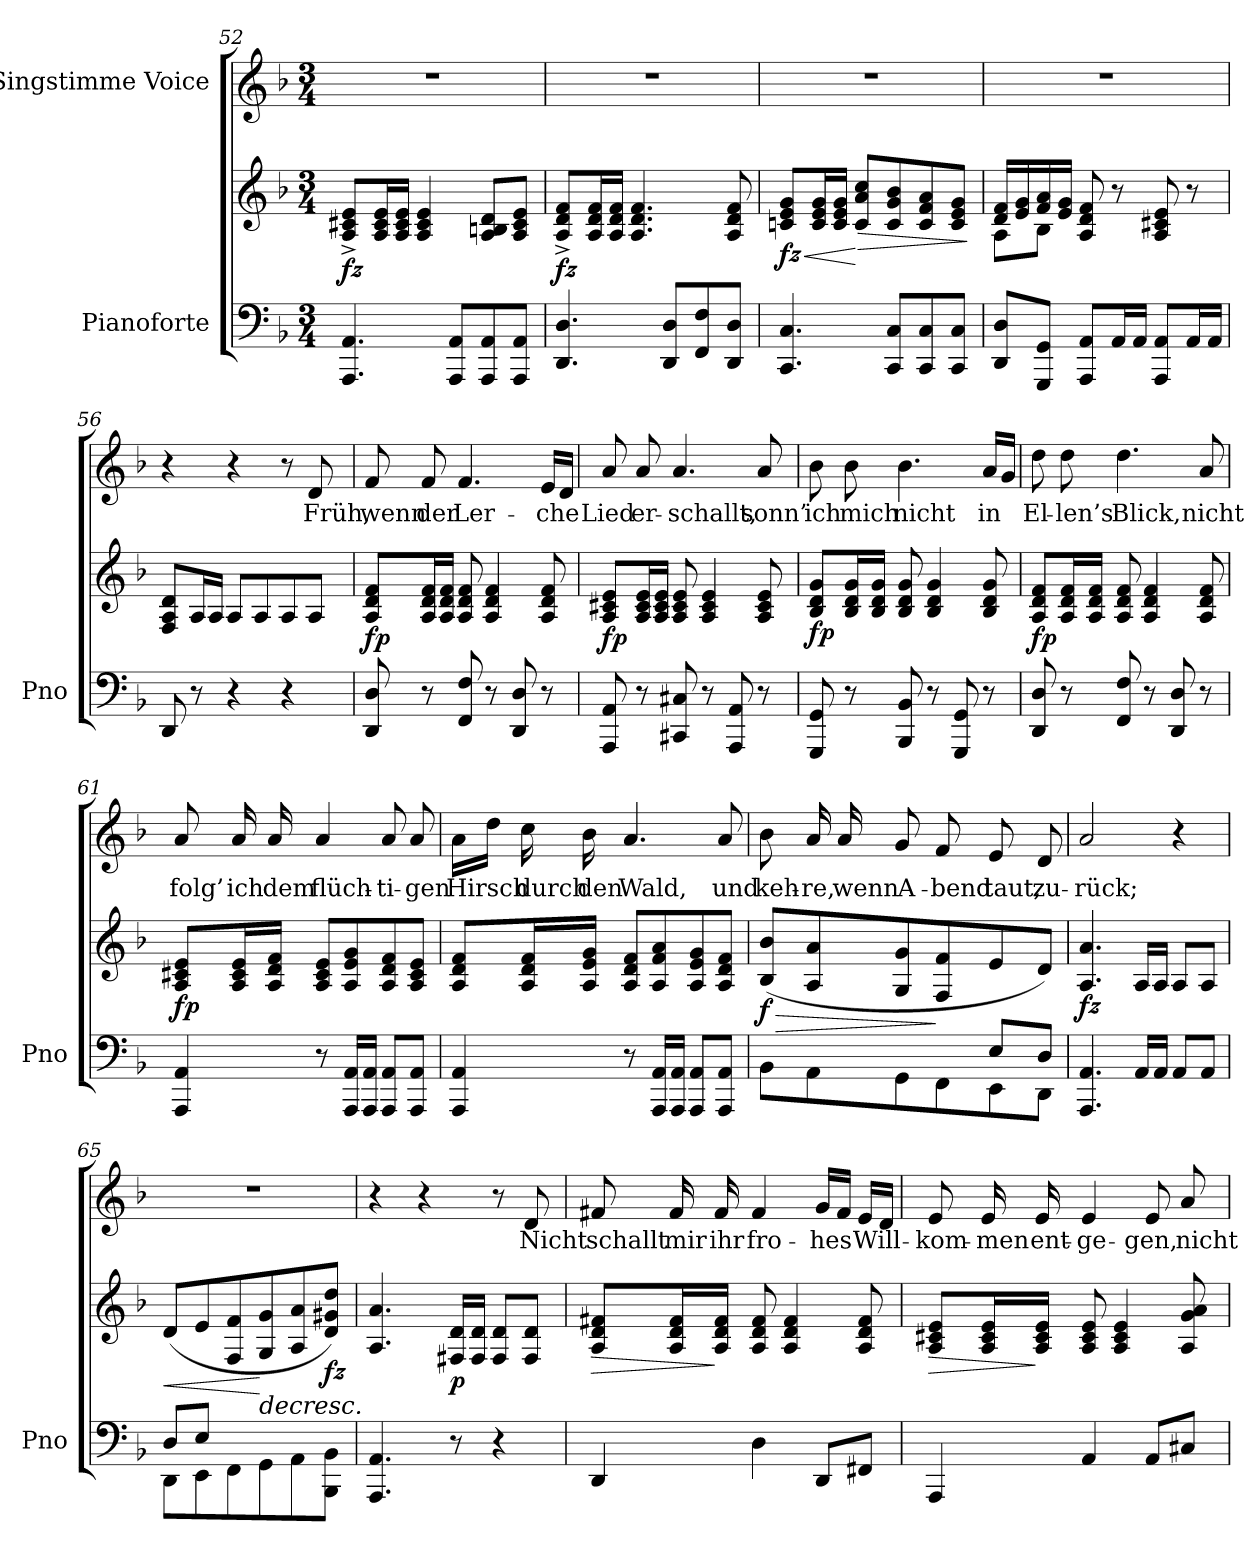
**kern	**kern	**dynam	**kern	**text
*part2	*part2	*part2	*part1	*part1
*staff3	*staff2	*staff2/3	*staff1	*staff1
*I"Pianoforte	*	*	*I"Singstimme Voice	*
*I'Pno	*	*	*	*
*clefF4	*clefG2	*	*clefG2	*
*k[b-]	*k[b-]	*	*k[b-]	*
*M3/4	*M3/4	*	*M3/4	*
=52	=52	=52	=52	=52
!	!	!LO:DY:b	!	!
4.AAA/ 4.AA/	8A/^ 8c#X/^ 8e/^L	fz	2.r	.
.	16A/ 16c#/ 16e/L	.	.	.
.	16A/ 16c#/ 16e/JJ	.	.	.
.	4A/ 4c#/ 4e/	.	.	.
8AAA/ 8AA/L	.	.	.	.
8AAA/ 8AA/	8A/ 8Bn/ 8d/L	.	.	.
8AAA/ 8AA/J	8A/ 8c#/ 8e/J	.	.	.
=53	=53	=53	=53	=53
!	!	!LO:DY:b	!	!
4.DD/ 4.D/	8A/^ 8d/^ 8f/^L	fz	2.r	.
.	16A/ 16d/ 16f/L	.	.	.
.	16A/ 16d/ 16f/JJ	.	.	.
.	4.A/ 4.d/ 4.f/	.	.	.
8DD/ 8D/L	.	.	.	.
8FF/ 8F/	.	.	.	.
8DD/ 8D/J	8A/ 8d/ 8f/	.	.	.
=54	=54	=54	=54	=54
!	!	!LO:HP:b	!	!
!	!	!LO:DY:n=1:b	!	!
4.CC/ 4.C/	8cn/ 8e/ 8g/L	< fz	2.r	.
.	16c/ 16e/ 16g/L	.	.	.
.	16c/ 16e/ 16g/JJ	.	.	.
!	!	!LO:HP:n=1:b	!	!
.	8c/ 8a/ 8cc/L	[ >	.	.
8CC/ 8C/L	8c/ 8g/ 8b-/	.	.	.
8CC/ 8C/	8c/ 8f/ 8a/	.	.	.
8CC/ 8C/J	8c/ 8e/ 8g/J	.	.	.
.	.	]	.	.
=55	=55	=55	=55	=55
*	*^	*	*	*
8DD/ 8D/L	16d/ 16f/LL	8A\L	.	2.r	.
.	16e/ 16g/	.	.	.	.
8GGG/ 8GG/J	16f/ 16a/	8B-\J	.	.	.
.	16e/ 16g/JJ	.	.	.	.
8AAA/ 8AA/L	8A/ 8d/ 8f/	2ryy	.	.	.
16AA/L	8r	.	.	.	.
16AA/JJ	.	.	.	.	.
8AAA/ 8AA/L	8A/ 8c#X/ 8e/	.	.	.	.
16AA/L	8r	.	.	.	.
16AA/JJ	.	.	.	.	.
*	*v	*v	*	*	*
=56	=56	=56	=56	=56
8DD/	8F/ 8A/ 8d/L	.	4r	.
8r	16A/L	.	.	.
.	16A/JJ	.	.	.
4r	8A/L	.	4r	.
.	8A/	.	.	.
4r	8A/	.	8r	.
.	8A/J	.	8d/	Früh,
=57	=57	=57	=57	=57
!	!	!LO:DY:b	!	!
8DD/ 8D/	8A/ 8d/ 8f/L	fp	8f/	wenn
8r	16A/ 16d/ 16f/L	.	8f/	der
.	16A/ 16d/ 16f/JJ	.	.	.
8FF/ 8F/	8A/ 8d/ 8f/	.	4.f/	Ler-
8r	4A/ 4d/ 4f/	.	.	.
8DD/ 8D/	.	.	.	.
8r	8A/ 8d/ 8f/	.	16e/LL	-che
.	.	.	16d/JJ	.
=58	=58	=58	=58	=58
!	!	!LO:DY:b	!	!
8AAA/ 8AA/	8A/ 8c#X/ 8e/L	fp	8a/	Lied
8r	16A/ 16c#/ 16e/L	.	8a/	er-
.	16A/ 16c#/ 16e/JJ	.	.	.
8CC#X/ 8C#X/	8A/ 8c#/ 8e/	.	4.a/	-schallt,
8r	4A/ 4c#/ 4e/	.	.	.
8AAA/ 8AA/	.	.	.	.
8r	8A/ 8c#/ 8e/	.	8a/	sonn’
=59	=59	=59	=59	=59
!	!	!LO:DY:b	!	!
8GGG/ 8GG/	8B-/ 8d/ 8g/L	fp	8b-\	ich
8r	16B-/ 16d/ 16g/L	.	8b-\	mich
.	16B-/ 16d/ 16g/JJ	.	.	.
8BBB-/ 8BB-/	8B-/ 8d/ 8g/	.	4.b-\	nicht
8r	4B-/ 4d/ 4g/	.	.	.
8GGG/ 8GG/	.	.	.	.
8r	8B-/ 8d/ 8g/	.	16a/LL	in
.	.	.	16g/JJ	.
=60	=60	=60	=60	=60
!	!	!LO:DY:b	!	!
8DD/ 8D/	8A/ 8d/ 8f/L	fp	8dd\	El-
8r	16A/ 16d/ 16f/L	.	8dd\	-len’s
.	16A/ 16d/ 16f/JJ	.	.	.
8FF/ 8F/	8A/ 8d/ 8f/	.	4.dd\	Blick,
8r	4A/ 4d/ 4f/	.	.	.
8DD/ 8D/	.	.	.	.
8r	8A/ 8d/ 8f/	.	8a/	nicht
=61	=61	=61	=61	=61
!	!	!LO:DY:b	!	!
4AAA/ 4AA/	8A/ 8c#X/ 8e/L	fp	8a/	folg’
.	16A/ 16c#/ 16e/L	.	16a/	ich
.	16A/ 16d/ 16f/JJ	.	16a/	dem
8r	8A/ 8c#/ 8e/L	.	4a/	flüch-
16AAA/ 16AA/LL	8A/ 8e/ 8g/	.	.	.
16AAA/ 16AA/JJ	.	.	.	.
8AAA/ 8AA/L	8A/ 8d/ 8f/	.	8a/	-ti-
8AAA/ 8AA/J	8A/ 8c#/ 8e/J	.	8a/	-gen
=62	=62	=62	=62	=62
4AAA/ 4AA/	8A/ 8d/ 8f/L	.	16a\LL	Hirsch
.	.	.	16dd\JJ	.
.	16A/ 16d/ 16f/L	.	16cc\	durch
.	16A/ 16e/ 16g/JJ	.	16b-\	den
8r	8A/ 8d/ 8f/L	.	4.a/	Wald,
16AAA/ 16AA/LL	8A/ 8f/ 8a/	.	.	.
16AAA/ 16AA/JJ	.	.	.	.
8AAA/ 8AA/L	8A/ 8e/ 8g/	.	.	.
8AAA/ 8AA/J	8A/ 8d/ 8f/J	.	8a/	und
=63	=63	=63	=63	=63
*^	*	*	*	*
!	!	!	!LO:HP:b	!	!
!	!	!	!LO:DY:n=1:b	!	!
2ryy	8BB-\L	(8B-/ 8b-/L	> f	8b-\	keh-
.	8AA\	8A/ 8a/	.	16a/	-re,
.	.	.	.	16a/	wenn
.	8GG\	8G/ 8g/	.	8g/	A-
.	8FF\	8F/ 8f/	]	8f/	-bend
8E/L	8EE\	8e/	.	8e/	taut,
8D/J	8DD\J	8d/J)	.	8d/	zu-
=64	=64	=64	=64	=64	=64
!	!	!	!LO:DY:b	!	!
*v	*v	*	*	*	*
4.AAA/ 4.AA/	4.A/ 4.a/	fz	2a/	-rück;
16AA/LL	16A/LL	.	.	.
16AA/JJ	16A/JJ	.	.	.
8AA/L	8A/L	.	4r	.
8AA/J	8A/J	.	.	.
=65	=65	=65	=65	=65
*^	*	*	*	*
!	!	!	!LO:HP:b	!	!
8D/L	8DD\L	(>8d/L	<	2.r	.
8E/J	8EE\	8e/	.	.	.
2ryy	8FF\	8F/ 8f/	.	.	.
!	!	!	!LO:HP:n=1:b	!	!
.	8GG\	8G/ 8g/	[ >	.	.
.	8AA\	8A/ 8a/	.	.	.
!	!	!	!LO:DY:b	!	!
.	8BBB-\ 8BB-\J	8d/ 8g#X/ 8dd/J)	fz	.	.
*v	*v	*	*	*	*
.	.	]	.	.
=66	=66	=66	=66	=66
4.AAA/ 4.AA/	4.A/ 4.a/	.	4r	.
.	.	.	4r	.
!	!	!LO:DY:b	!	!
8r	16F#X/ 16d/LL	p	.	.
.	16F#/ 16d/JJ	.	.	.
4r	8F#/ 8d/L	.	8r	.
.	8F#/ 8d/J	.	8d/	Nicht
=67	=67	=67	=67	=67
!	!	!LO:HP:b	!	!
4DD/	8A/ 8d/ 8f#X/L	>	8f#X/	schallt
.	16A/ 16d/ 16f#/L	.	16f#/	mir
.	16A/ 16d/ 16f#/JJ	]	16f#/	ihr
4D\	8A/ 8d/ 8f#/	.	4f#/	fro-
.	4A/ 4d/ 4f#/	.	.	.
8DD/L	.	.	16g/LL	-hes
.	.	.	16f#/JJ	.
8FF#X/J	8A/ 8d/ 8f#/	.	16e/LL	Will-
.	.	.	16d/JJ	.
=68	=68	=68	=68	=68
!	!	!LO:HP:b	!	!
4AAA/	8A/ 8c#X/ 8e/L	>	8e/	-kom-
.	16A/ 16c#/ 16e/L	.	16e/	-men
.	16A/ 16c#/ 16e/JJ	]	16e/	ent-
4AA/	8A/ 8c#/ 8e/	.	4e/	-ge-
.	4A/ 4c#/ 4e/	.	.	.
8AA/L	.	.	8e/	-gen,
8C#X/J	8A/ 8g/ 8a/	.	8a/	nicht
=	=	=	=	=
*-	*-	*-	*-	*-
